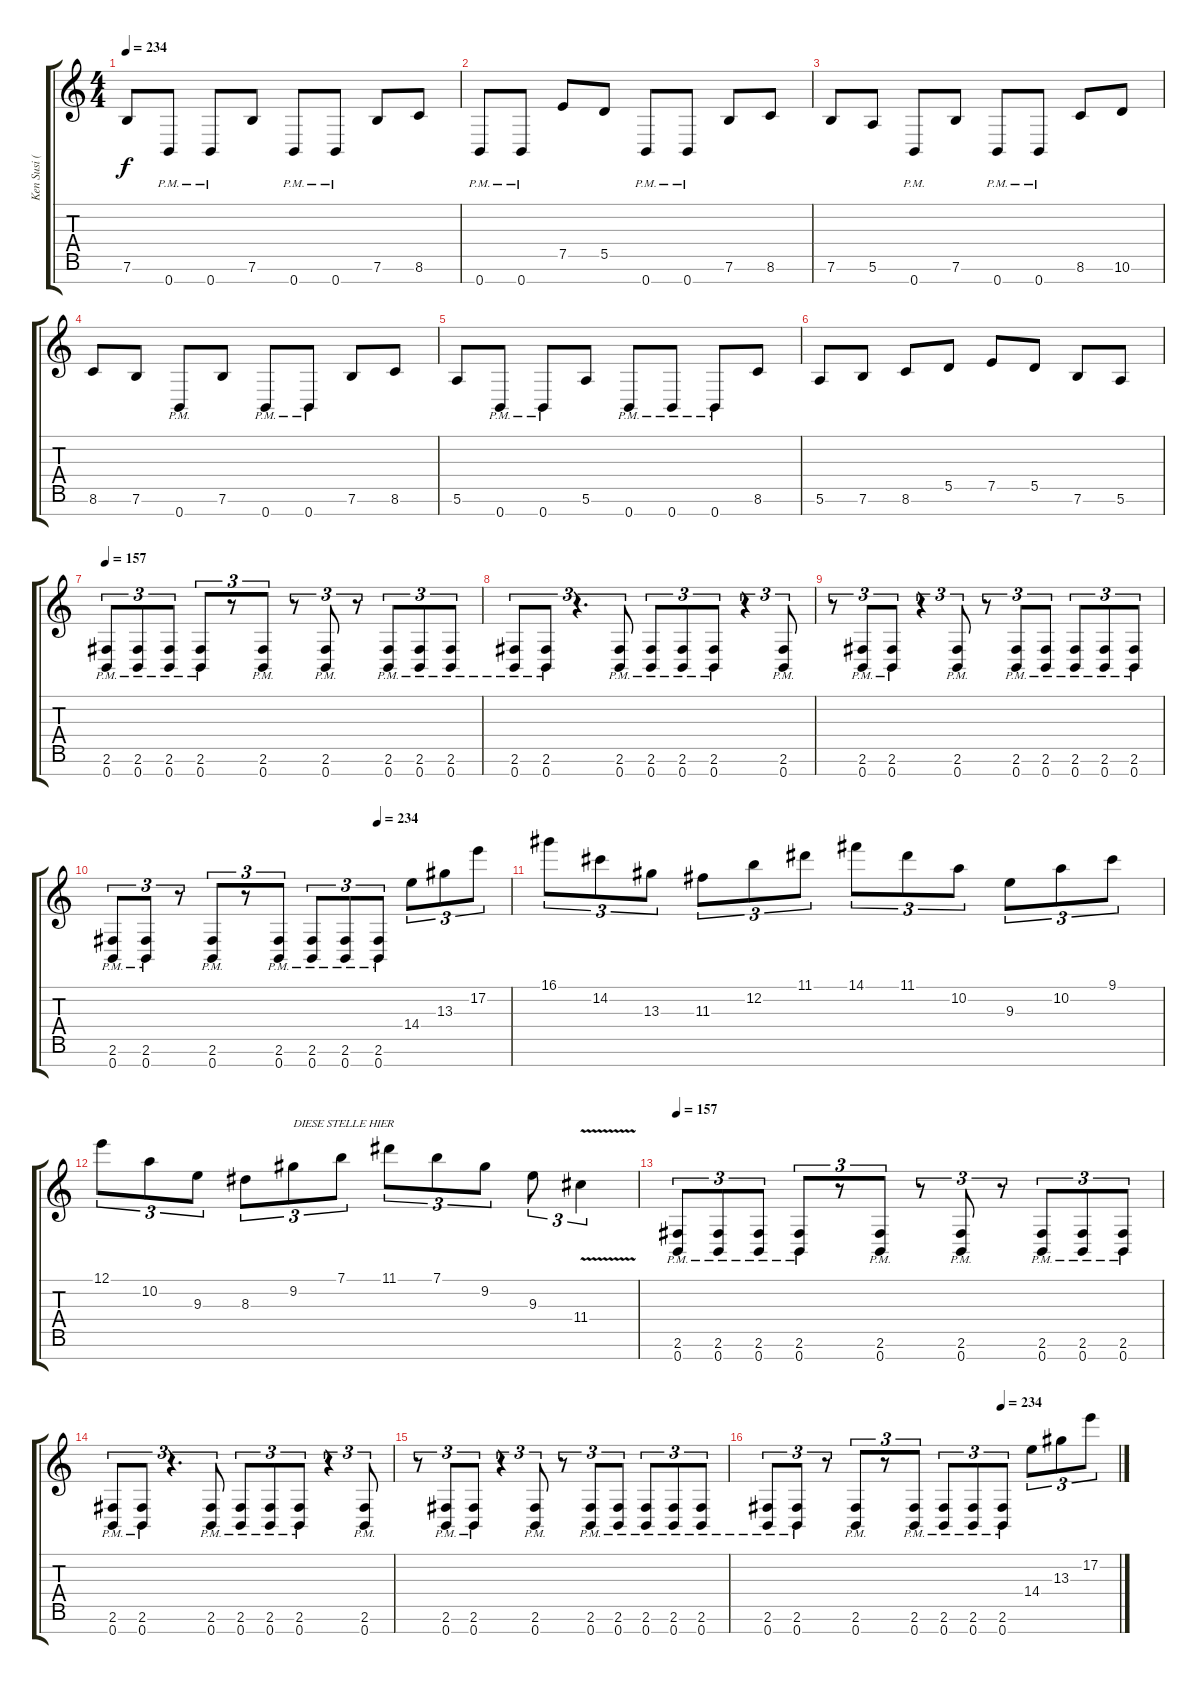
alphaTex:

\track ("Ken Susi (Guitar)" "Ken Susi (") {instrument distortionguitar}
\staff {score tabs}
\tuning (E4 B3 G3 D3 A2 E2 B1) {hide}
\ts (4 4)
\tempo 234
\clef g2
\ks c
7.6.8{dy f} 0.7{pm}.8 0.7{pm}.8 7.6.8 0.7{pm}.8 0.7{pm}.8 7.6.8 8.6.8 |
0.7{pm}.8 0.7{pm}.8 7.5.8 5.5.8 0.7{pm}.8 0.7{pm}.8 7.6.8 8.6.8 |
7.6.8 5.6.8 0.7{pm}.8 7.6.8 0.7{pm}.8 0.7{pm}.8 8.6.8 10.6.8 |
8.6.8 7.6.8 0.7{pm}.8 7.6.8 0.7{pm}.8 0.7{pm}.8 7.6.8 8.6.8 |
5.6.8 0.7{pm}.8 0.7{pm}.8 5.6.8 0.7{pm}.8 0.7{pm}.8 0.7{pm}.8 8.6.8 |
5.6.8 7.6.8 8.6.8 5.5.8 7.5.8 5.5.8 7.6.8 5.6.8 |
\tempo 157
(2.6{pm} 0.7{pm}).8{tu (3 2)} (2.6{pm} 0.7{pm}).8{tu (3 2)} (2.6{pm} 0.7{pm}).8{tu (3 2)} (2.6{pm} 0.7{pm}).8{tu (3 2)} r.8{tu (3 2)} (2.6{pm} 0.7{pm}).8{tu (3 2)} r.8{tu (3 2)} (2.6{pm} 0.7{pm}).8{tu (3 2)} r.8{tu (3 2)} (2.6{pm} 0.7{pm}).8{tu (3 2)} (2.6{pm} 0.7{pm}).8{tu (3 2)} (2.6{pm} 0.7{pm}).8{tu (3 2)} |
(2.6{pm} 0.7{pm}).8{tu (3 2)} (2.6{pm} 0.7{pm}).8{tu (3 2)} r.4{d tu (3 2)} (2.6{pm} 0.7{pm}).8{tu (3 2)} (2.6{pm} 0.7{pm}).8{tu (3 2)} (2.6{pm} 0.7{pm}).8{tu (3 2)} (2.6{pm} 0.7{pm}).8{tu (3 2)} r.4{tu (3 2)} (2.6{pm} 0.7{pm}).8{tu (3 2)} |
r.8{tu (3 2)} (2.6{pm} 0.7{pm}).8{tu (3 2)} (2.6{pm} 0.7{pm}).8{tu (3 2)} r.4{tu (3 2)} (2.6{pm} 0.7{pm}).8{tu (3 2)} r.8{tu (3 2)} (2.6{pm} 0.7{pm}).8{tu (3 2)} (2.6{pm} 0.7{pm}).8{tu (3 2)} (2.6{pm} 0.7{pm}).8{tu (3 2)} (2.6{pm} 0.7{pm}).8{tu (3 2)} (2.6{pm} 0.7{pm}).8{tu (3 2)} |
\tempo (234 0.6666666666666666)
(2.6{pm} 0.7{pm}).8{tu (3 2)} (2.6{pm} 0.7{pm}).8{tu (3 2)} r.8{tu (3 2)} (2.6{pm} 0.7{pm}).8{tu (3 2)} r.8{tu (3 2)} (2.6{pm} 0.7{pm}).8{tu (3 2)} (2.6{pm} 0.7{pm}).8{tu (3 2)} (2.6{pm} 0.7{pm}).8{tu (3 2)} (2.6{pm} 0.7{pm}).8{tu (3 2)} 14.4.8{tu (3 2)} 13.3.8{tu (3 2)} 17.2.8{tu (3 2)} |
16.1.8{tu (3 2)} 14.2.8{tu (3 2)} 13.3.8{tu (3 2)} 11.3.8{tu (3 2)} 12.2.8{tu (3 2)} 11.1.8{tu (3 2)} 14.1.8{tu (3 2)} 11.1.8{tu (3 2)} 10.2.8{tu (3 2)} 9.3.8{tu (3 2)} 10.2.8{tu (3 2)} 9.1.8{tu (3 2)} |
12.1.8{tu (3 2)} 10.2.8{tu (3 2)} 9.3.8{tu (3 2)} 8.3.8{tu (3 2)} 9.2.8{tu (3 2) txt "DIESE STELLE HIER"} 7.1.8{tu (3 2)} 11.1.8{tu (3 2)} 7.1.8{tu (3 2)} 9.2.8{tu (3 2)} 9.3.8{tu (3 2)} 11.4{v}.4{tu (3 2)} |
\tempo 157
(2.6{pm} 0.7{pm}).8{tu (3 2)} (2.6{pm} 0.7{pm}).8{tu (3 2)} (2.6{pm} 0.7{pm}).8{tu (3 2)} (2.6{pm} 0.7{pm}).8{tu (3 2)} r.8{tu (3 2)} (2.6{pm} 0.7{pm}).8{tu (3 2)} r.8{tu (3 2)} (2.6{pm} 0.7{pm}).8{tu (3 2)} r.8{tu (3 2)} (2.6{pm} 0.7{pm}).8{tu (3 2)} (2.6{pm} 0.7{pm}).8{tu (3 2)} (2.6{pm} 0.7{pm}).8{tu (3 2)} |
(2.6{pm} 0.7{pm}).8{tu (3 2)} (2.6{pm} 0.7{pm}).8{tu (3 2)} r.4{d tu (3 2)} (2.6{pm} 0.7{pm}).8{tu (3 2)} (2.6{pm} 0.7{pm}).8{tu (3 2)} (2.6{pm} 0.7{pm}).8{tu (3 2)} (2.6{pm} 0.7{pm}).8{tu (3 2)} r.4{tu (3 2)} (2.6{pm} 0.7{pm}).8{tu (3 2)} |
r.8{tu (3 2)} (2.6{pm} 0.7{pm}).8{tu (3 2)} (2.6{pm} 0.7{pm}).8{tu (3 2)} r.4{tu (3 2)} (2.6{pm} 0.7{pm}).8{tu (3 2)} r.8{tu (3 2)} (2.6{pm} 0.7{pm}).8{tu (3 2)} (2.6{pm} 0.7{pm}).8{tu (3 2)} (2.6{pm} 0.7{pm}).8{tu (3 2)} (2.6{pm} 0.7{pm}).8{tu (3 2)} (2.6{pm} 0.7{pm}).8{tu (3 2)} |
\tempo (234 0.6666666666666666)
(2.6{pm} 0.7{pm}).8{tu (3 2)} (2.6{pm} 0.7{pm}).8{tu (3 2)} r.8{tu (3 2)} (2.6{pm} 0.7{pm}).8{tu (3 2)} r.8{tu (3 2)} (2.6{pm} 0.7{pm}).8{tu (3 2)} (2.6{pm} 0.7{pm}).8{tu (3 2)} (2.6{pm} 0.7{pm}).8{tu (3 2)} (2.6{pm} 0.7{pm}).8{tu (3 2)} 14.4.8{tu (3 2)} 13.3.8{tu (3 2)} 17.2.8{tu (3 2)}
